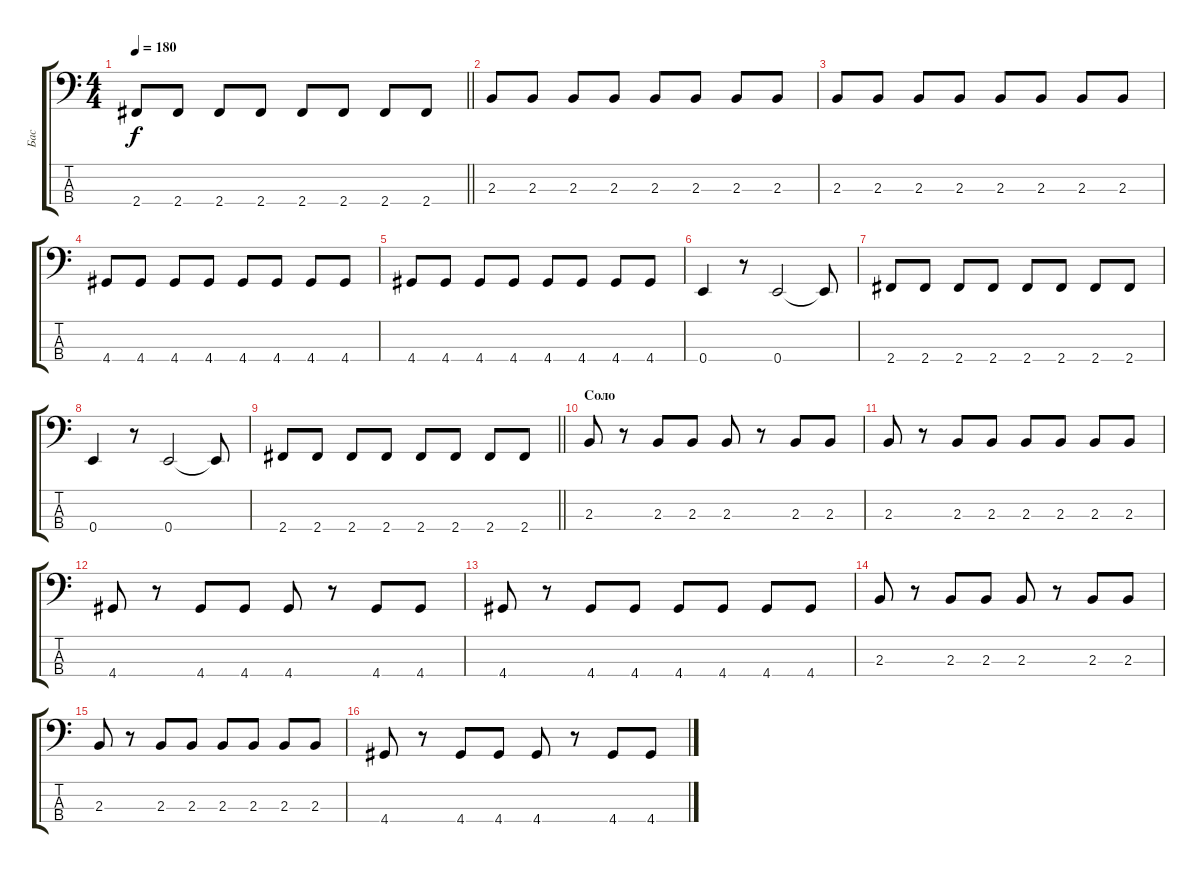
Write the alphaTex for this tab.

\track ("Бас" "Бас") {instrument electricbassfinger}
\staff {score tabs}
\tuning (G2 D2 A1 E1) {hide}
\ts (4 4)
\tempo 180
\clef f4
\barLineRight lightlight
\ks c
2.4.8{dy f} 2.4.8 2.4.8 2.4.8 2.4.8 2.4.8 2.4.8 2.4.8 |
\section ("" " ")
2.3.8 2.3.8 2.3.8 2.3.8 2.3.8 2.3.8 2.3.8 2.3.8 |
2.3.8 2.3.8 2.3.8 2.3.8 2.3.8 2.3.8 2.3.8 2.3.8 |
4.4.8 4.4.8 4.4.8 4.4.8 4.4.8 4.4.8 4.4.8 4.4.8 |
4.4.8 4.4.8 4.4.8 4.4.8 4.4.8 4.4.8 4.4.8 4.4.8 |
0.4.4 r.8 0.4.2 0.4{t}.8 |
2.4.8 2.4.8 2.4.8 2.4.8 2.4.8 2.4.8 2.4.8 2.4.8 |
0.4.4 r.8 0.4.2 0.4{t}.8 |
\barLineRight lightlight
2.4.8 2.4.8 2.4.8 2.4.8 2.4.8 2.4.8 2.4.8 2.4.8 |
\section ("" "Соло")
2.3.8 r.8 2.3.8 2.3.8 2.3.8 r.8 2.3.8 2.3.8 |
2.3.8 r.8 2.3.8 2.3.8 2.3.8 2.3.8 2.3.8 2.3.8 |
4.4.8 r.8 4.4.8 4.4.8 4.4.8 r.8 4.4.8 4.4.8 |
4.4.8 r.8 4.4.8 4.4.8 4.4.8 4.4.8 4.4.8 4.4.8 |
2.3.8 r.8 2.3.8 2.3.8 2.3.8 r.8 2.3.8 2.3.8 |
2.3.8 r.8 2.3.8 2.3.8 2.3.8 2.3.8 2.3.8 2.3.8 |
4.4.8 r.8 4.4.8 4.4.8 4.4.8 r.8 4.4.8 4.4.8
